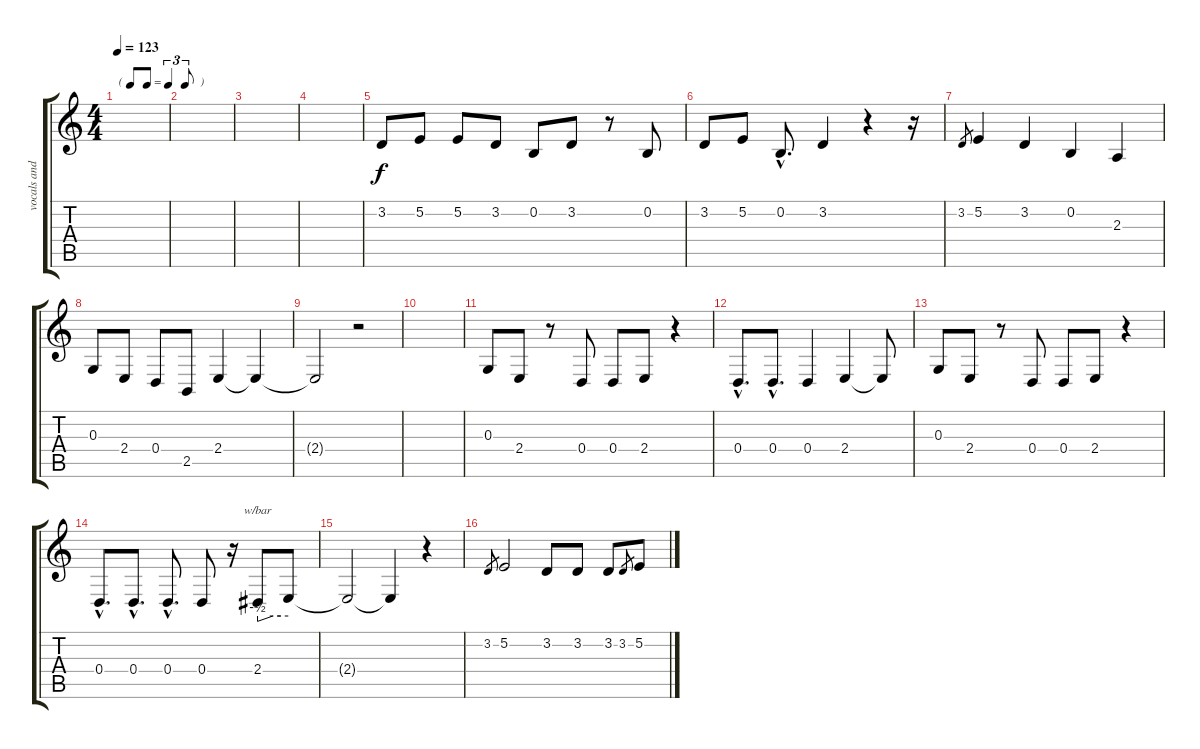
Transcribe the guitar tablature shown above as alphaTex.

\track ("vocals and harmonica solo" "vocals and") {instrument lead2sawtooth}
\staff {score tabs}
\tuning (E4 B3 G3 D3 A2 E2) {hide}
\ts (4 4)
\tf triplet8th
\tempo 123
\clef g2
\ks c
|
|
|
|
3.2.8{volume 7 instrument lead2sawtooth} 5.2.8 5.2.8 3.2.8 0.2.8 3.2.8 r.8 0.2.8 |
3.2.8 5.2.8 0.2{hac}.8{d} 3.2.4 r.4 r.16 |
3.2.8{gr} 5.2.4 3.2.4 0.2.4 2.3.4 |
0.3.8 2.4.8 0.4.8 2.5.8 2.4.4 2.4{t}.4 |
2.4{t}.2 r.2 |
|
0.3.8 2.4.8 r.8 0.4.8 0.4.8 2.4.8 r.4 |
0.4{hac}.8{d} 0.4{hac}.8{d} 0.4.4 2.4.4 2.4{t}.8 |
0.3.8 2.4.8 r.8 0.4.8 0.4.8 2.4.8 r.4 |
0.4{hac}.8{d} 0.4{hac}.8{d} 0.4{hac}.8{d} 0.4.8 r.16 2.4.8{tbe (custom default 0 -2 30 0 45 0 60 0)} 2.4{t}.8 |
2.4{t}.2 2.4{t}.4 r.4 |
3.2.8{gr} 5.2.2 3.2.8 3.2.8 3.2.8 3.2.8{gr} 5.2.8
